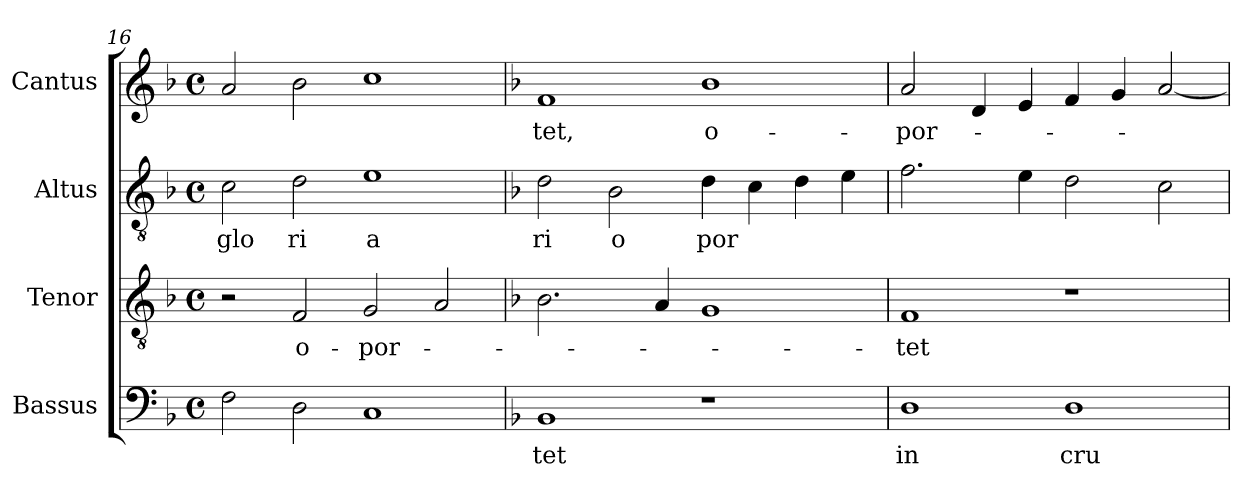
**kern	**text	**kern	**text	**kern	**text	**kern	**text
*part4	*part4	*part3	*part3	*part2	*part2	*part1	*part1
*staff4	*staff4	*staff3	*staff3	*staff2	*staff2	*staff1	*staff1
*I"Bassus	*	*I"Tenor	*	*I"Altus	*	*I"Cantus	*
*clefF4	*	*clefGv2	*	*clefGv2	*	*clefG2	*
*k[b-]	*	*k[b-]	*	*k[b-]	*	*k[b-]	*
*F:	*	*F:	*	*F:	*	*F:	*
*M4/4	*	*M4/4	*	*M4/4	*	*M4/4	*
*met(c)	*	*met(c)	*	*met(c)	*	*met(c)	*
=16	=16	=16	=16	=16	=16	=16	=16
!	!	!	!	!	!LO:LY:b:cj	!	!
2F\	.	2r	.	2c\	glo	2a/	.
!	!	!	!LO:LY:b:cj	!	!LO:LY:b:cj	!	!
2D\	.	2F/	o-	2d\	ri	2b-\	.
!	!	!	!LO:LY:b	!	!LO:LY:b:cj	!	!
1C	.	2G/	-por-	1e	a	1cc	.
.	.	2A/	.	.	.	.	.
=17	=17	=17	=17	=17	=17	=17	=17
*	*	*	*	*k[b-]	*	*	*
*	*	*	*	*F:	*	*	*
!	!LO:LY:b:cj	!	!	!	!LO:LY:b:cj	!	!LO:LY:b:cj
1BB-	tet	2.B-\	.	2d\	ri	1f	-tet,
!	!	!	!	!	!LO:LY:b:cj	!	!
.	.	.	.	2B-\	o	.	.
.	.	4A/	.	.	.	.	.
!	!	!	!	!	!LO:LY:b	!	!LO:LY:b:cj
1r	.	1G	.	4d\	por	1b-	o-
.	.	.	.	4c\	.	.	.
.	.	.	.	4d\	.	.	.
.	.	.	.	4e\	.	.	.
=18	=18	=18	=18	=18	=18	=18	=18
!	!LO:LY:b:cj	!	!LO:LY:b:cj	!	!	!	!LO:LY:b
1D	in	1F	-tet	2.f\	.	2a/	-por-
.	.	.	.	.	.	4d/	.
.	.	.	.	4e\	.	4e/	.
!	!LO:LY:b:cj	!	!	!	!	!	!
1D	cru	1r	.	2d\	.	4f/	.
.	.	.	.	.	.	4g/	.
.	.	.	.	2c\	.	[>2a/	.
=	=	=	=	=	=	=	=
*-	*-	*-	*-	*-	*-	*-	*-
